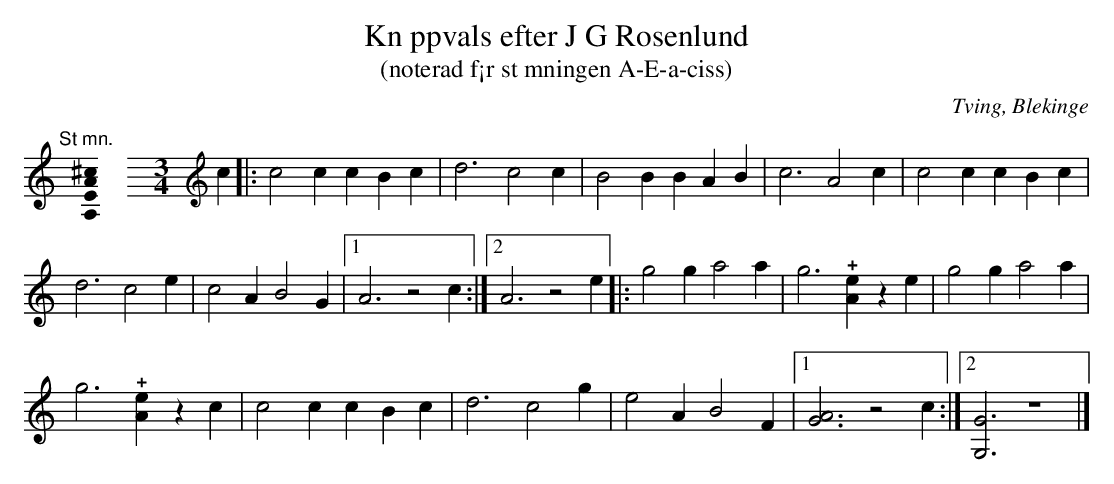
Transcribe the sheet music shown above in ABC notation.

X:1
T:Kn ppvals efter J G Rosenlund
T:(noterad f¡r st mningen A-E-a-ciss)
O:Tving, Blekinge
L:1/4
U:o=+open+
M:none
K:C
"@-20,30 St mn."[A,EA^c]0 \
[M:3/4]\
[K:C clef=treble]\
c |: c2 c cBc | d3 c2 c | B2 B BAB | c3 A2 c | c2 c cBc |
d3 c2 e | c2 A B2 G |1 A3 z2 c :|2 A3 z2 e |: g2 g a2 a | g3 !+![eA]z e | g2 g a2 a |
g3 !+![eA]z c | c2 c cBc | d3 c2 g | e2 A B2 F |1 [GA]3 z2 c :|2 [G,G]3 z3 |]
